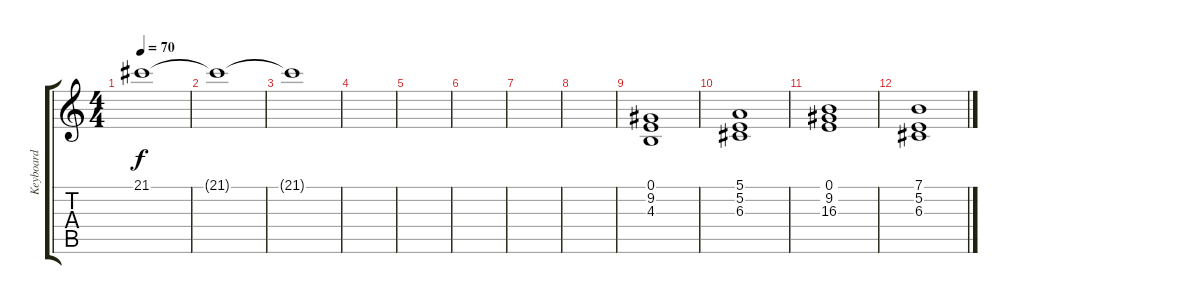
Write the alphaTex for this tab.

\track ("Keyboard" "Keyboard") {instrument synthstrings1}
\staff {score tabs}
\tuning (E4 B3 G3 D3 A2 E2) {hide}
\ts (4 4)
\tempo 70
\clef g2
\ks c
21.1.1{dy f instrument stringensemble2} |
21.1{t}.1 |
21.1{t}.1 |
|
|
|
|
|
(0.1 9.2 4.3).1{volume 9 balance 11 instrument stringensemble2} |
(5.1 5.2 6.3).1 |
(0.1 9.2 16.3).1 |
(7.1 5.2 6.3).1
